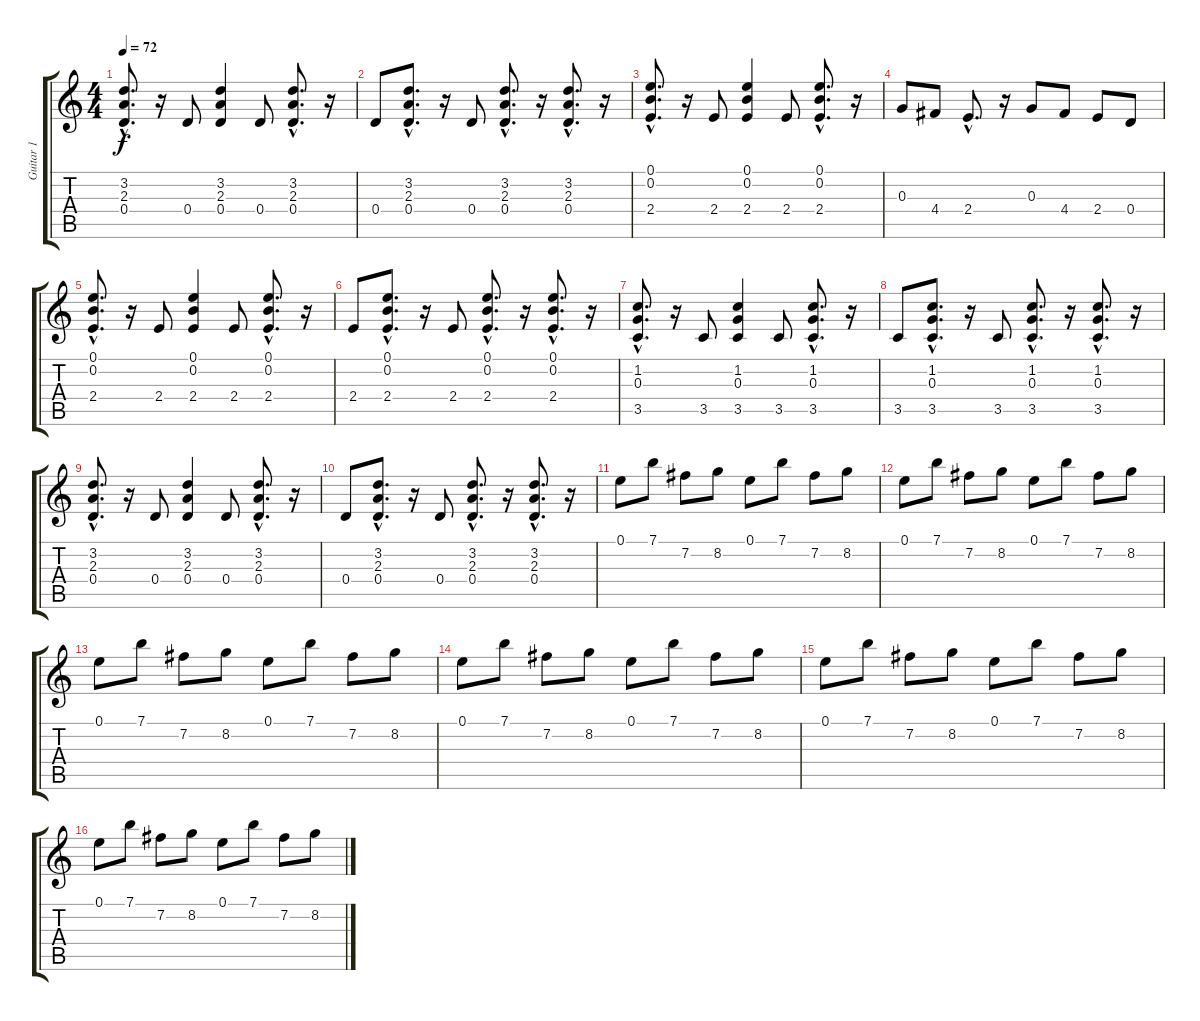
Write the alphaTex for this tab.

\track ("Guitar 1" "Guitar 1") {instrument electricguitarjazz}
\staff {score tabs}
\tuning (E4 B3 G3 D3 A2 E2) {hide}
\ts (4 4)
\tempo 72
\clef g2
\ks c
(3.2{hac} 2.3{hac} 0.4{hac}).8{d dy f} r.16 0.4.8 (3.2 2.3 0.4).4 0.4.8 (3.2{hac} 2.3{hac} 0.4{hac}).8{d} r.16 |
0.4.8 (3.2{hac} 2.3{hac} 0.4{hac}).8{d} r.16 0.4.8 (3.2{hac} 2.3{hac} 0.4{hac}).8{d} r.16 (3.2{hac} 2.3{hac} 0.4{hac}).8{d} r.16 |
(0.1{hac} 0.2{hac} 2.4{hac}).8{d} r.16 2.4.8 (0.1 0.2 2.4).4 2.4.8 (0.1{hac} 0.2{hac} 2.4{hac}).8{d} r.16 |
0.3.8 4.4.8 2.4{hac}.8{d} r.16 0.3.8 4.4.8 2.4.8 0.4.8 |
(0.1{hac} 0.2{hac} 2.4{hac}).8{d} r.16 2.4.8 (0.1 0.2 2.4).4 2.4.8 (0.1{hac} 0.2{hac} 2.4{hac}).8{d} r.16 |
2.4.8 (0.1{hac} 0.2{hac} 2.4{hac}).8{d} r.16 2.4.8 (0.1{hac} 0.2{hac} 2.4{hac}).8{d} r.16 (0.1{hac} 0.2{hac} 2.4{hac}).8{d} r.16 |
(1.2{hac} 0.3{hac} 3.5{hac}).8{d} r.16 3.5.8 (1.2 0.3 3.5).4 3.5.8 (1.2{hac} 0.3{hac} 3.5{hac}).8{d} r.16 |
3.5.8 (1.2{hac} 0.3{hac} 3.5{hac}).8{d} r.16 3.5.8 (1.2{hac} 0.3{hac} 3.5{hac}).8{d} r.16 (1.2{hac} 0.3{hac} 3.5{hac}).8{d} r.16 |
(3.2{hac} 2.3{hac} 0.4{hac}).8{d} r.16 0.4.8 (3.2 2.3 0.4).4 0.4.8 (3.2{hac} 2.3{hac} 0.4{hac}).8{d} r.16 |
0.4.8 (3.2{hac} 2.3{hac} 0.4{hac}).8{d} r.16 0.4.8 (3.2{hac} 2.3{hac} 0.4{hac}).8{d} r.16 (3.2{hac} 2.3{hac} 0.4{hac}).8{d} r.16 |
0.1.8 7.1.8 7.2.8 8.2.8 0.1.8 7.1.8 7.2.8 8.2.8 |
0.1.8 7.1.8 7.2.8 8.2.8 0.1.8 7.1.8 7.2.8 8.2.8 |
0.1.8 7.1.8 7.2.8 8.2.8 0.1.8 7.1.8 7.2.8 8.2.8 |
0.1.8 7.1.8 7.2.8 8.2.8 0.1.8 7.1.8 7.2.8 8.2.8 |
0.1.8 7.1.8 7.2.8 8.2.8 0.1.8 7.1.8 7.2.8 8.2.8 |
0.1.8 7.1.8 7.2.8 8.2.8 0.1.8 7.1.8 7.2.8 8.2.8
